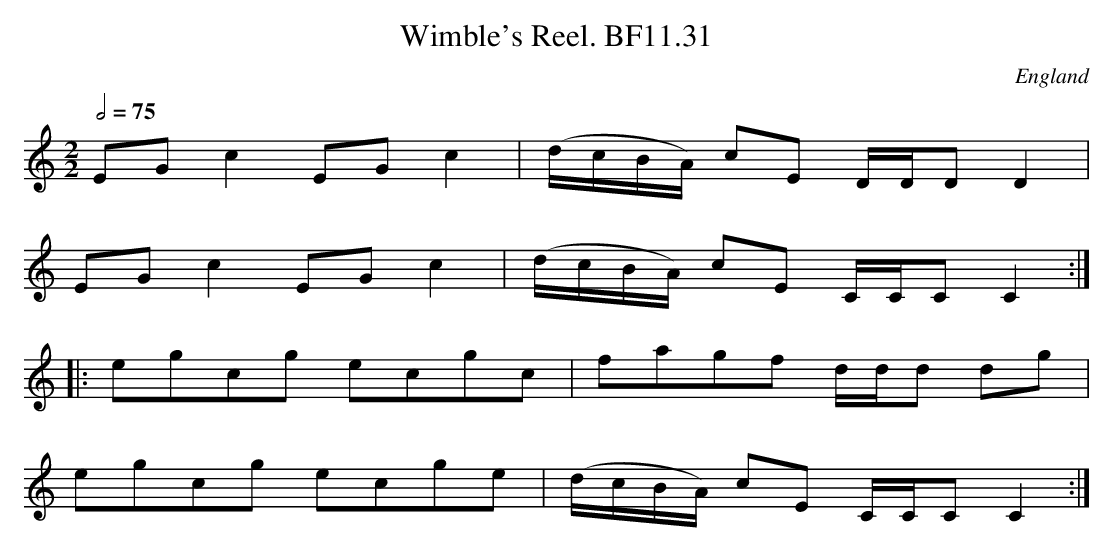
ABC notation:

X:1
T:Wimble's Reel. BF11.31
M:2/2
L:1/8
Q:1/2=75
O:England
notC:Hand of James Lishman
K:C major
EG c2 EG c2|(d/c/B/A/) cE D/D/D D2|!
EG c2 EGc2|(d/c/B/A/) cE C/C/C C2:|!
|:egcg ecgc|fagf d/d/d dg|!
egcg ecge|(d/c/B/A/) cE C/C/C C2:|
